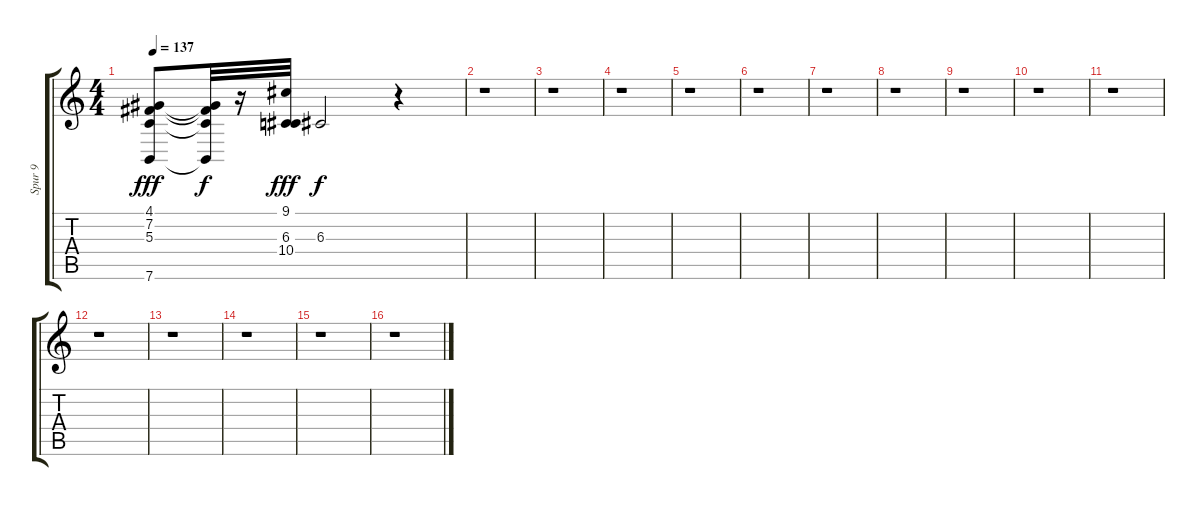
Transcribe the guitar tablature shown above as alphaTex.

\track ("Spur 9" "Spur 9") {instrument voiceoohs}
\staff {score tabs}
\tuning (E4 B3 G3 D3 A2 E2) {hide}
\ts (4 4)
\tempo 137
\clef g2
\ks c
(4.1 7.2 5.3 7.6).8{dy fff} (4.1{t} 7.2{t} 5.3{t} 7.6{t}).32{dy f} r.16 (9.1 6.3 10.4).32{dy fff} 6.3.2{dy f} r.4 |
r.1 |
r.1 |
r.1 |
r.1 |
r.1 |
r.1 |
r.1 |
r.1 |
r.1 |
r.1 |
r.1 |
r.1 |
r.1 |
r.1 |
r.1
